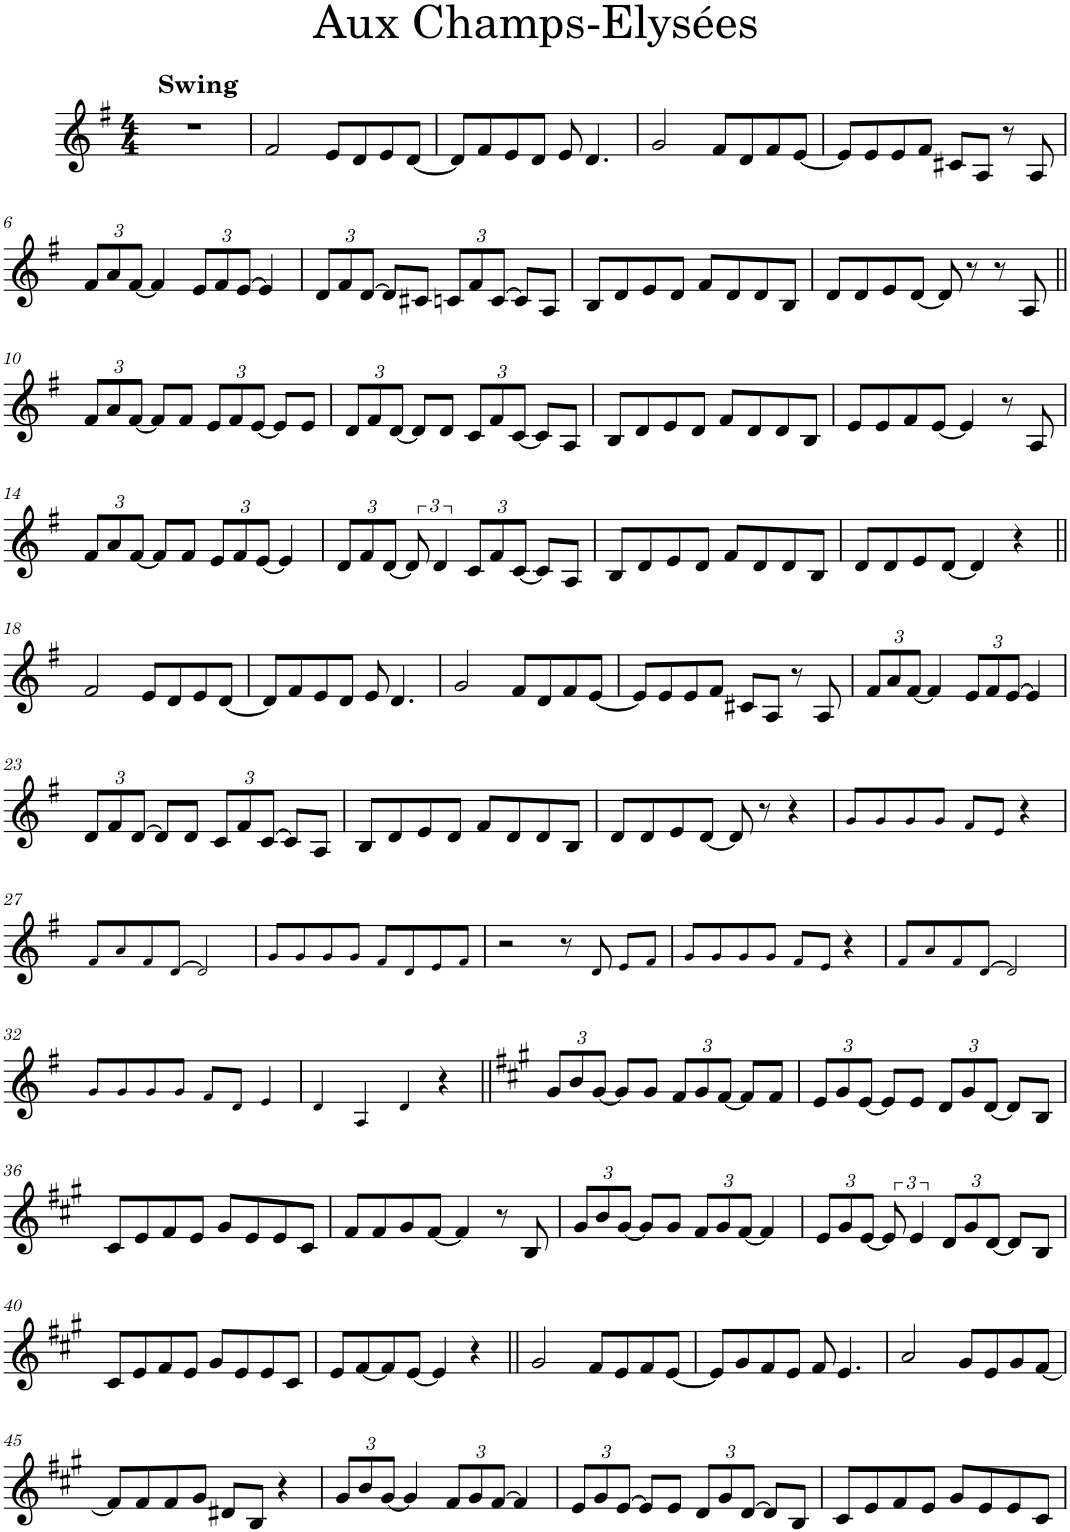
**kern
*part1
*staff1
*I"Bb Trumpet
*I'Bb Tpt.
*clefG2
*Trd1c2
*k[f#]
*M4/4
=1
!LO:TX:a:B:t=Swing
1r
=2
2f#/
8e/L
8d/
8e/
[8d/J
=3
8d/L]
8f#/
8e/
8d/J
8e/
4.d/
=4
2g/
8f#/L
8d/
8f#/
[8e/J
=5
8e/L]
8e/
8e/
8f#/J
8c#X/L
8A/J
8r
8A/
!!LO:LB:g=z
=6
*Xbrackettup
12f#/L
12a/
[12f#/J
4f#/]
12e/L
12f#/
[>12e/J
4e/]
=7
12d/L
12f#/
[>12d/J
8d/L]
8c#X/J
12cn/L
12f#/
[>12c/J
8c/L]
8A/J
=8
8B/L
8d/
8e/
8d/J
8f#/L
8d/
8d/
8B/J
=9
8d/L
8d/
8e/
[8d/J
8d/]
8r
8r
8A/
!!LO:LB:g=z
=10||
12f#/L
12a/
[<12f#/J
8f#/L]
8f#/J
12e/L
12f#/
[<12e/J
8e/L]
8e/J
=11
12d/L
12f#/
[<12d/J
8d/L]
8d/J
12c/L
12f#/
[<12c/J
8c/L]
8A/J
=12
8B/L
8d/
8e/
8d/J
8f#/L
8d/
8d/
8B/J
=13
8e/L
8e/
8f#/
[8e/J
4e/]
8r
8A/
!!LO:LB:g=z
=14
12f#/L
12a/
[<12f#/J
8f#/L]
8f#/J
12e/L
12f#/
[<12e/J
4e/]
=15
12d/L
12f#/
[<12d/J
*brackettup
12d/]
6d/
*Xbrackettup
12c/L
12f#/
[<12c/J
8c/L]
8A/J
=16
8B/L
8d/
8e/
8d/J
8f#/L
8d/
8d/
8B/J
=17
8d/L
8d/
8e/
[<8d/J
4d/]
4r
!!LO:LB:g=z
=18||
2f#/
8e/L
8d/
8e/
[8d/J
=19
8d/L]
8f#/
8e/
8d/J
8e/
4.d/
=20
2g/
8f#/L
8d/
8f#/
[8e/J
=21
8e/L]
8e/
8e/
8f#/J
8c#X/L
8A/J
8r
8A/
=22
12f#/L
12a/
[12f#/J
4f#/]
12e/L
12f#/
[>12e/J
4e/]
!!LO:LB:g=z
=23
12d/L
12f#/
[>12d/J
8d/L]
8d/J
12c/L
12f#/
[>12c/J
8c/L]
8A/J
=24
8B/L
8d/
8e/
8d/J
8f#/L
8d/
8d/
8B/J
=25
8d/L
8d/
8e/
[8d/J
8d/]
8r
4r
=26
8g!/L
8g!/
8g!/
8g!/J
8f#!/L
8e!/J
4r
!!LO:LB:g=z
=27
8f#!/L
8a!/
8f#!/
[>8d!/J
2d!/]
=28
8g!/L
8g!/
8g!/
8g!/J
8f#!/L
8d!/
8e!/
8f#!/J
=29
2r
8r
8d!/
8e!/L
8f#!/J
=30
8g!/L
8g!/
8g!/
8g!/J
8f#!/L
8e!/J
4r
=31
8f#!/L
8a!/
8f#!/
[>8d!/J
2d!/]
!!LO:LB:g=z
=32
8g!/L
8g!/
8g!/
8g!/J
8f#!/L
8d!/J
4e!/
=33
4d!/
4A!/
4d!/
4r
=34||
*k[f#c#g#]
12g#/L
12b/
[<12g#/J
8g#/L]
8g#/J
12f#/L
12g#/
[<12f#/J
8f#/L]
8f#/J
=35
12e/L
12g#/
[<12e/J
8e/L]
8e/J
12d/L
12g#/
[<12d/J
8d/L]
8B/J
!!LO:LB:g=z
=36
8c#/L
8e/
8f#/
8e/J
8g#/L
8e/
8e/
8c#/J
=37
8f#/L
8f#/
8g#/
[8f#/J
4f#/]
8r
8B/
=38
12g#/L
12b/
[<12g#/J
8g#/L]
8g#/J
12f#/L
12g#/
[<12f#/J
4f#/]
=39
12e/L
12g#/
[<12e/J
*brackettup
12e/]
6e/
*Xbrackettup
12d/L
12g#/
[<12d/J
8d/L]
8B/J
!!LO:LB:g=z
=40
8c#/L
8e/
8f#/
8e/J
8g#/L
8e/
8e/
8c#/J
=41
8e/L
[8f#/
8f#/]
[<8e/J
4e/]
4r
=42||
2g#/
8f#/L
8e/
8f#/
[8e/J
=43
8e/L]
8g#/
8f#/
8e/J
8f#/
4.e/
=44
2a/
8g#/L
8e/
8g#/
[8f#/J
!!LO:LB:g=z
=45
8f#/L]
8f#/
8f#/
8g#/J
8d#X/L
8B/J
4r
=46
12g#/L
12b/
[12g#/J
4g#/]
12f#/L
12g#/
[>12f#/J
4f#/]
=47
12e/L
12g#/
[>12e/J
8e/L]
8e/J
12d/L
12g#/
[>12d/J
8d/L]
8B/J
=48
8c#/L
8e/
8f#/
8e/J
8g#/L
8e/
8e/
8c#/J
=
*-
